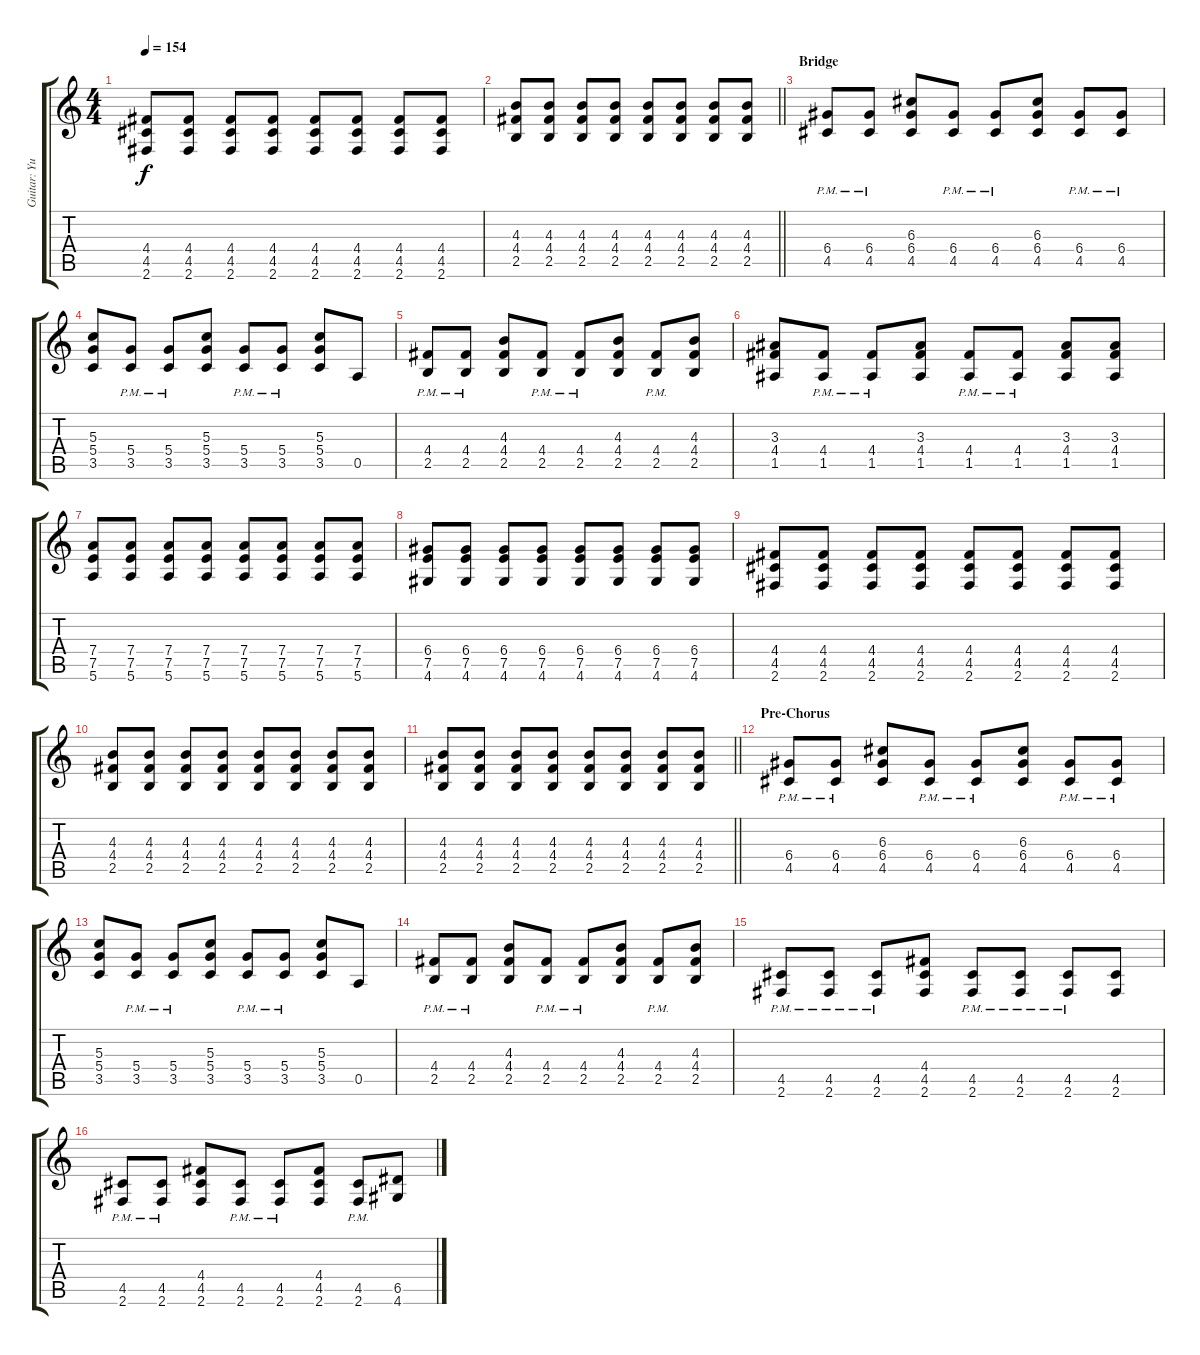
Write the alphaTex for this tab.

\track ("Guitar: Yui Hirasawa" "Guitar: Yu") {instrument distortionguitar}
\staff {score tabs}
\tuning (E4 B3 G3 D3 A2 E2) {hide}
\ts (4 4)
\tempo 154
\clef g2
\ks c
(4.4{t} 4.5{t} 2.6{t}).8{dy f} (4.4 4.5 2.6).8 (4.4 4.5 2.6).8 (4.4 4.5 2.6).8 (4.4 4.5 2.6).8 (4.4 4.5 2.6).8 (4.4 4.5 2.6).8 (4.4 4.5 2.6).8 |
\barLineRight lightlight
(4.3 4.4 2.5).8 (4.3 4.4 2.5).8 (4.3 4.4 2.5).8 (4.3 4.4 2.5).8 (4.3 4.4 2.5).8 (4.3 4.4 2.5).8 (4.3 4.4 2.5).8 (4.3 4.4 2.5).8 |
\section ("" "Bridge")
(6.4{pm} 4.5{pm}).8 (6.4{pm} 4.5{pm}).8 (6.3 6.4 4.5).8 (6.4{pm} 4.5{pm}).8 (6.4{pm} 4.5{pm}).8 (6.3 6.4 4.5).8 (6.4{pm} 4.5{pm}).8 (6.4{pm} 4.5{pm}).8 |
(5.3 5.4 3.5).8 (5.4{pm} 3.5{pm}).8 (5.4{pm} 3.5{pm}).8 (5.3 5.4 3.5).8 (5.4{pm} 3.5{pm}).8 (5.4{pm} 3.5{pm}).8 (5.3 5.4 3.5).8 0.5.8 |
(4.4{pm} 2.5{pm}).8 (4.4{pm} 2.5{pm}).8 (4.3 4.4 2.5).8 (4.4{pm} 2.5{pm}).8 (4.4{pm} 2.5{pm}).8 (4.3 4.4 2.5).8 (4.4{pm} 2.5{pm}).8 (4.3 4.4 2.5).8 |
(3.3 4.4 1.5).8 (4.4{pm} 1.5{pm}).8 (4.4{pm} 1.5{pm}).8 (3.3 4.4 1.5).8 (4.4{pm} 1.5{pm}).8 (4.4{pm} 1.5{pm}).8 (3.3 4.4 1.5).8 (3.3 4.4 1.5).8 |
(7.4 7.5 5.6).8 (7.4 7.5 5.6).8 (7.4 7.5 5.6).8 (7.4 7.5 5.6).8 (7.4 7.5 5.6).8 (7.4 7.5 5.6).8 (7.4 7.5 5.6).8 (7.4 7.5 5.6).8 |
(6.4 7.5 4.6).8 (6.4 7.5 4.6).8 (6.4 7.5 4.6).8 (6.4 7.5 4.6).8 (6.4 7.5 4.6).8 (6.4 7.5 4.6).8 (6.4 7.5 4.6).8 (6.4 7.5 4.6).8 |
(4.4 4.5 2.6).8 (4.4 4.5 2.6).8 (4.4 4.5 2.6).8 (4.4 4.5 2.6).8 (4.4 4.5 2.6).8 (4.4 4.5 2.6).8 (4.4 4.5 2.6).8 (4.4 4.5 2.6).8 |
(4.3 4.4 2.5).8 (4.3 4.4 2.5).8 (4.3 4.4 2.5).8 (4.3 4.4 2.5).8 (4.3 4.4 2.5).8 (4.3 4.4 2.5).8 (4.3 4.4 2.5).8 (4.3 4.4 2.5).8 |
\barLineRight lightlight
(4.3 4.4 2.5).8 (4.3 4.4 2.5).8 (4.3 4.4 2.5).8 (4.3 4.4 2.5).8 (4.3 4.4 2.5).8 (4.3 4.4 2.5).8 (4.3 4.4 2.5).8 (4.3 4.4 2.5).8 |
\section ("" "Pre-Chorus")
(6.4{pm} 4.5{pm}).8 (6.4{pm} 4.5{pm}).8 (6.3 6.4 4.5).8 (6.4{pm} 4.5{pm}).8 (6.4{pm} 4.5{pm}).8 (6.3 6.4 4.5).8 (6.4{pm} 4.5{pm}).8 (6.4{pm} 4.5{pm}).8 |
(5.3 5.4 3.5).8 (5.4{pm} 3.5{pm}).8 (5.4{pm} 3.5{pm}).8 (5.3 5.4 3.5).8 (5.4{pm} 3.5{pm}).8 (5.4{pm} 3.5{pm}).8 (5.3 5.4 3.5).8 0.5.8 |
(4.4{pm} 2.5{pm}).8 (4.4{pm} 2.5{pm}).8 (4.3 4.4 2.5).8 (4.4{pm} 2.5{pm}).8 (4.4{pm} 2.5{pm}).8 (4.3 4.4 2.5).8 (4.4{pm} 2.5{pm}).8 (4.3 4.4 2.5).8 |
(4.5{pm} 2.6{pm}).8 (4.5{pm} 2.6{pm}).8 (4.5{pm} 2.6{pm}).8 (4.4 4.5 2.6).8 (4.5{pm} 2.6{pm}).8 (4.5{pm} 2.6{pm}).8 (4.5{pm} 2.6{pm}).8 (4.5 2.6).8 |
(4.5{pm} 2.6{pm}).8 (4.5{pm} 2.6{pm}).8 (4.4 4.5 2.6).8 (4.5{pm} 2.6{pm}).8 (4.5{pm} 2.6{pm}).8 (4.4 4.5 2.6).8 (4.5{pm} 2.6{pm}).8 (6.5 4.6).8
